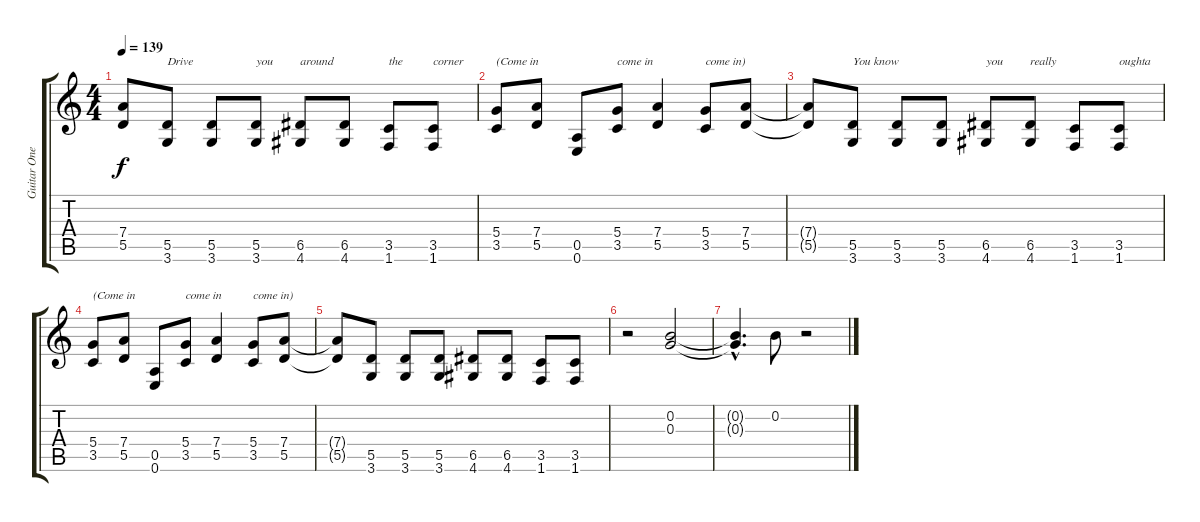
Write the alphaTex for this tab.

\track ("Guitar One" "Guitar One") {instrument distortionguitar}
\staff {score tabs}
\tuning (E4 B3 G3 D3 A2 E2) {hide}
\ts (4 4)
\tempo 139
\clef g2
\ks c
(7.4{t} 5.5{t}).8{dy f} (5.5 3.6).8{txt "Drive"} (5.5 3.6).8 (5.5 3.6).8{txt "you"} (6.5 4.6).8{txt "around"} (6.5 4.6).8 (3.5 1.6).8{txt "the"} (3.5 1.6).8{txt "corner"} |
(5.4 3.5).8{txt "(Come in"} (7.4 5.5).8 (0.5 0.6).8 (5.4 3.5).8{txt "come in"} (7.4 5.5).4 (5.4 3.5).8{txt "come in)"} (7.4 5.5).8 |
(7.4{t} 5.5{t}).8 (5.5 3.6).8{txt "You know"} (5.5 3.6).8 (5.5 3.6).8 (6.5 4.6).8{txt "you"} (6.5 4.6).8{txt "really"} (3.5 1.6).8 (3.5 1.6).8{txt "oughta"} |
(5.4 3.5).8{txt "(Come in"} (7.4 5.5).8 (0.5 0.6).8 (5.4 3.5).8{txt "come in"} (7.4 5.5).4 (5.4 3.5).8{txt "come in)"} (7.4 5.5).8 |
(7.4{t} 5.5{t}).8 (5.5 3.6).8 (5.5 3.6).8 (5.5 3.6).8 (6.5 4.6).8 (6.5 4.6).8 (3.5 1.6).8 (3.5 1.6).8 |
r.2 (0.2 0.3).2 |
(0.2{hac t} 0.3{hac t}).4{d} 0.2.8 r.2
